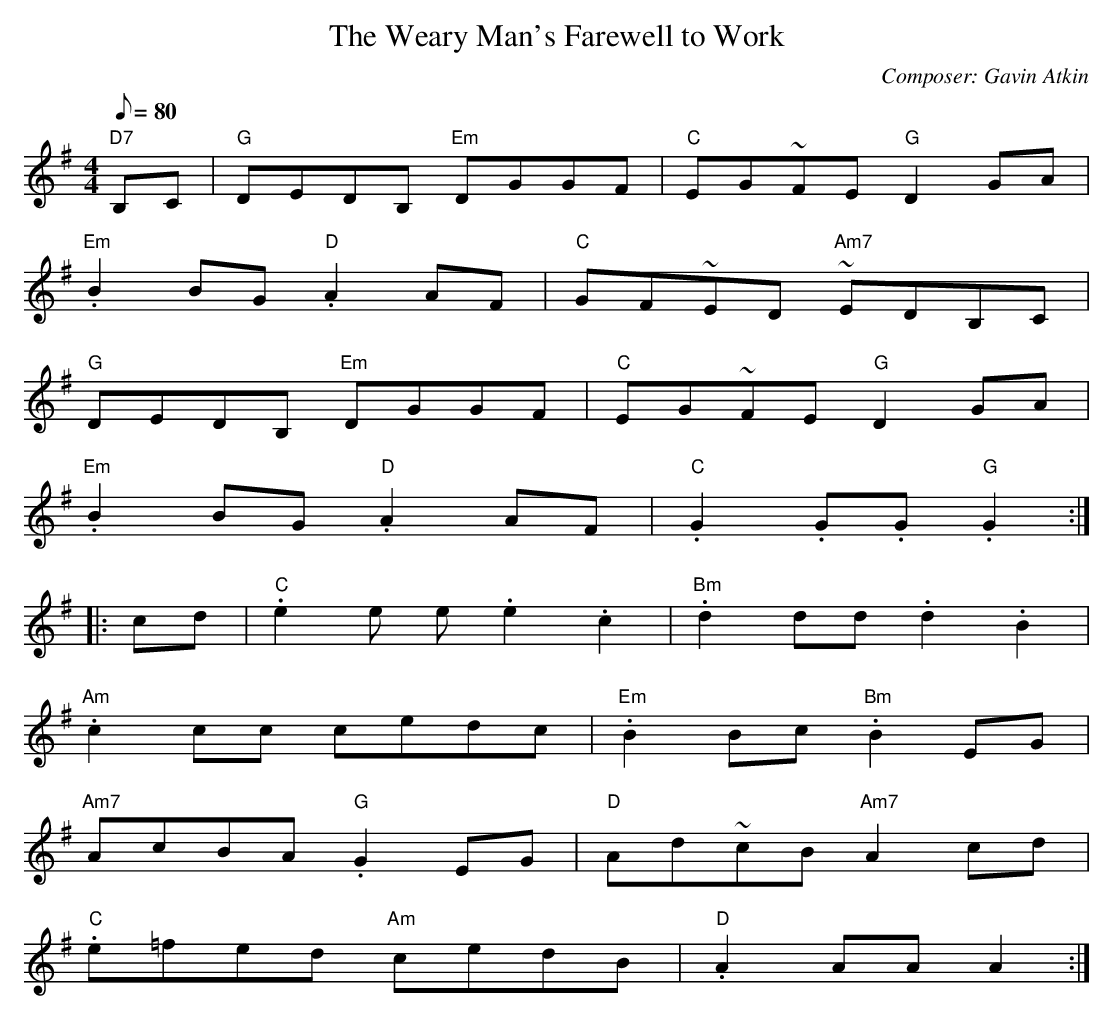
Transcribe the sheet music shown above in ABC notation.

X:1
T:The Weary Man's Farewell to Work
C:Composer: Gavin Atkin
M:4/4
L:1/8
Q:80
K:G
"D7" B,C | "G" DEDB, "Em" DGGF | "C" EG~FE "G" D2 GA |
"Em" .B2 BG "D" .A2 AF | "C" GF~ED "Am7" ~EDB,C |
"G" DEDB, "Em" DGGF | "C" EG~FE "G" D2 GA |
"Em" .B2 BG "D" .A2 AF | "C" .G2 .G.G "G" .G2 :|
|: cd | "C" .e2 e e .e2 .c2 | "Bm"  .d2 dd .d2 .B2 |
"Am" .c2 cc cedc | "Em" .B2 Bc "Bm" .B2 EG |
"Am7"  AcBA "G" .G2 EG | "D" Ad~cB "Am7" A2 cd |
"C" .e=fed "Am" cedB | "D" .A2 AA A2:|
